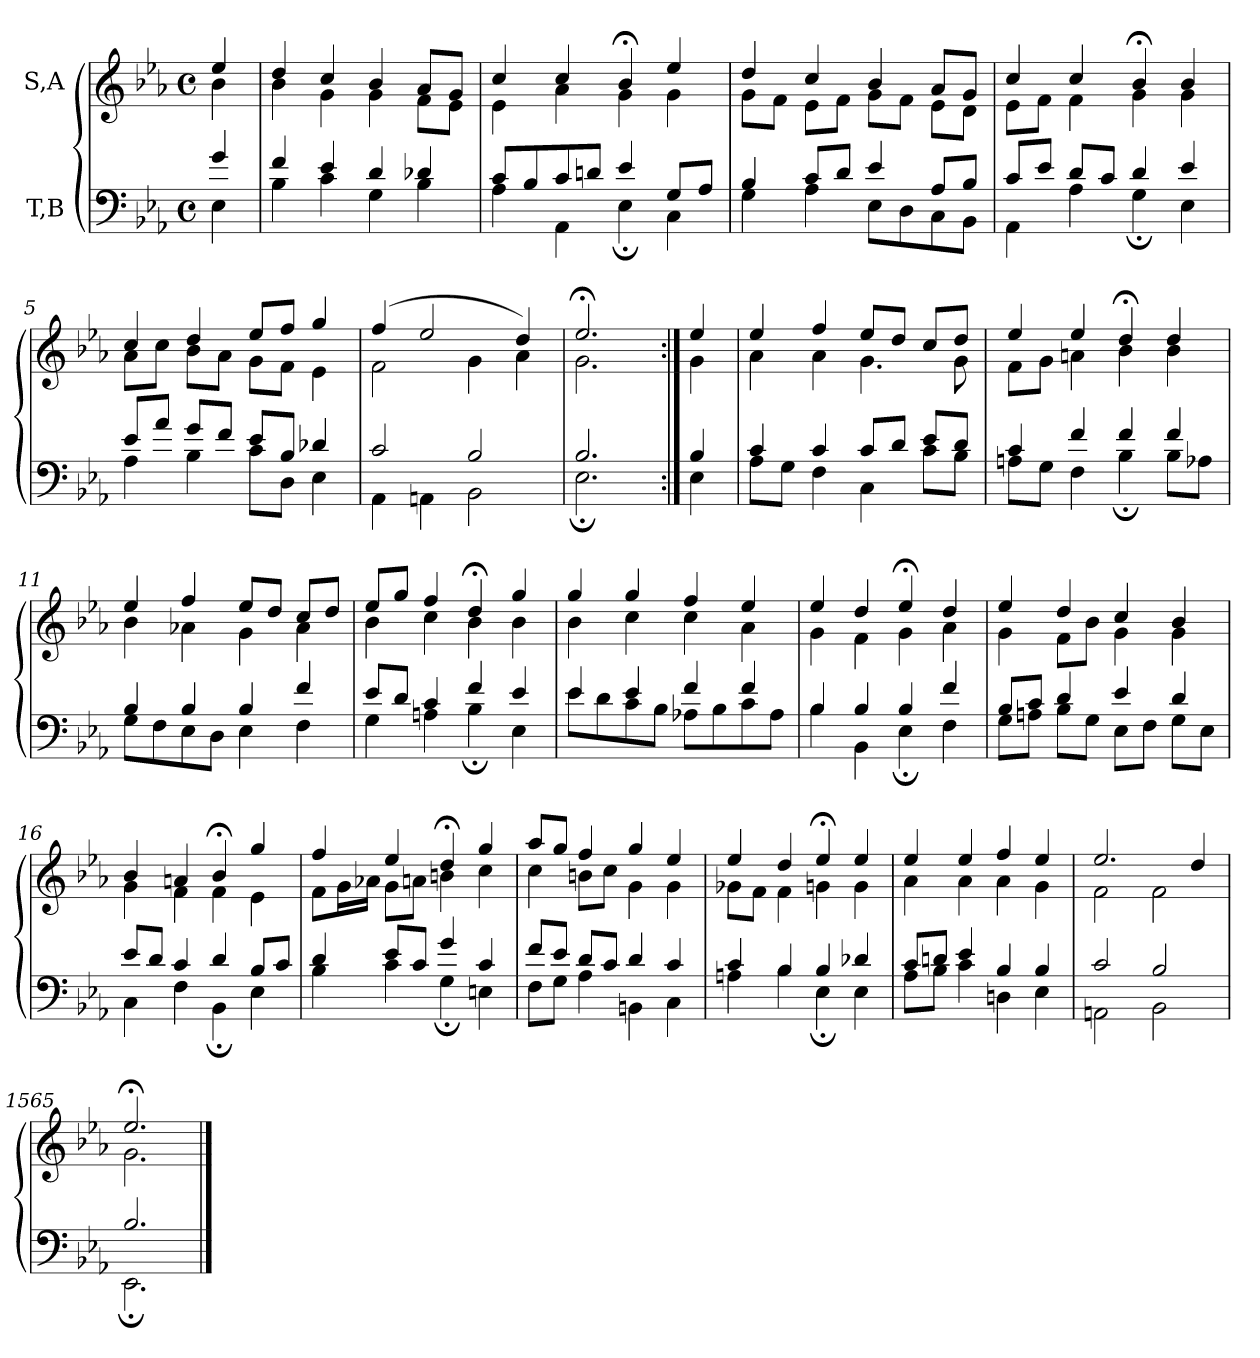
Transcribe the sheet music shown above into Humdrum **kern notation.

**kern	**kern
*part2	*part1
*staff2	*staff1
*I"T,B	*I"S,A
*clefF4	*clefG2
*k[b-e-a-]	*k[b-e-a-]
*M4/4	*M4/4
*met(c)	*met(c)
=	=
*^	*^
4g	4E-	4ee-	4b-
=1	=1	=1	=1
4f	4B-	4dd	4b-
4e-	4c	4cc	4g
4d	4G	4b-	4g
4d-X	4B-	8a-L	8fL
.	.	8gJ	8e-J
=2	=2	=2	=2
8cL	4A-	4cc	4e-
8B-	.	.	.
8c	4AA-	4cc	4a-
8dnJ	.	.	.
4e-	4E-;	4b-;<	4g
8GL	4C	4ee-	4g
8A-J	.	.	.
=3	=3	=3	=3
4B-	4G	4dd	8gL
.	.	.	8fJ
8cL	4A-	4cc	8e-L
8dJ	.	.	8fJ
4e-	8E-L	4b-	8gL
.	8D	.	8fJ
8A-L	8C	8a-L	8e-L
8B-J	8BB-J	8gJ	8dJ
=4	=4	=4	=4
8cL	4AA-	4cc	8e-L
8e-J	.	.	8fJ
8dL	4A-	4cc	4f
8cJ	.	.	.
4d	4G;	4b-;<	4g
4e-	4E-	4b-	4g
=5	=5	=5	=5
8e-L	4A-	4cc	8a-L
8a-J	.	.	8ccJ
8gL	4B-	4dd	8b-L
8fJ	.	.	8a-J
8e-L	8cL	8ee-L	8gL
8B-J	8DJ	8ffJ	8fJ
4d-X	4E-	4gg	4e-
=6	=6	=6	=6
2c	4AA-	(>4ff	2f
.	4AAn	2ee-	.
2B-	2BB-	.	4g
.	.	4dd)	4a-
=1550	=1550	=1550	=1550
2.B-	2.E-;	2.ee-;<	2.g
=1551:|!	=1551:|!	=1551:|!	=1551:|!
4B-	4E-	4ee-	4g
=9	=9	=9	=9
4c	8A-L	4ee-	4a-
.	8GJ	.	.
4c	4F	4ff	4a-
8cL	4C	8ee-L	4.g
8dJ	.	8ddJ	.
8e-L	8cL	8ccL	.
8dJ	8B-J	8ddJ	8g
=10	=10	=10	=10
4c	8AnL	4ee-	8fL
.	8GJ	.	8gJ
4f	4F	4ee-	4an
4f	4B-;	4dd;<	4b-
4f	8B-L	4dd	4b-
.	8A-XJ	.	.
=11	=11	=11	=11
4B-	8GL	4ee-	4b-
.	8F	.	.
4B-	8E-	4ff	4a-X
.	8DJ	.	.
4B-	4E-	8ee-L	4g
.	.	8ddJ	.
4f	4F	8ccL	4a-
.	.	8ddJ	.
=12	=12	=12	=12
8e-L	4G	8ee-L	4b-
8dJ	.	8ggJ	.
4c	4An	4ff	4cc
4f	4B-;	4dd;<	4b-
4e-	4E-	4gg	4b-
=13	=13	=13	=13
4e-	8e-L	4gg	4b-
.	8d	.	.
4e-	8c	4gg	4cc
.	8B-J	.	.
4f	8A-XL	4ff	4cc
.	8B-	.	.
4f	8c	4ee-	4a-
.	8A-J	.	.
=14	=14	=14	=14
4B-	4B-	4ee-	4g
4B-	4BB-	4dd	4f
4B-	4E-;	4ee-;<	4g
4f	4F	4dd	4a-
=15	=15	=15	=15
8B-L	8GL	4ee-	4g
8cJ	8AnJ	.	.
4d	8B-L	4dd	8fL
.	8GJ	.	8b-J
4e-	8E-L	4cc	4g
.	8FJ	.	.
4d	8GL	4b-	4g
.	8E-J	.	.
=16	=16	=16	=16
8e-L	4C	4b-	4g
8dJ	.	.	.
4c	4F	4an	4f
4d	4BB-;	4b-;<	4f
8B-L	4E-	4gg	4e-
8cJ	.	.	.
=17	=17	=17	=17
4d	4B-	4ff	8fL
.	.	.	16gL
.	.	.	16a-XJJ
8e-L	4c	4ee-	8gL
8cJ	.	.	8anJ
4g	4G;	4dd;<	4bn
4c	4En	4gg	4cc
=18	=18	=18	=18
8fL	8FL	8aa-L	4cc
8e-J	8GJ	8ggJ	.
8dL	4A-	4ff	8bnL
8cJ	.	.	8ccJ
4d	4BBn	4gg	4g
4c	4C	4ee-	4g
=19	=19	=19	=19
4c	4An	4ee-	8g-XL
.	.	.	8fJ
4B-	4B-	4dd	4f
4B-	4E-;	4ee-;<	4gn
4d-X	4E-	4ee-	4g
=20	=20	=20	=20
8cL	8A-L	4ee-	4a-
8dnJ	8B-J	.	.
4e-	4c	4ee-	4a-
4B-	4Dn	4ff	4a-
4B-	4E-	4ee-	4g
=21	=21	=21	=21
2c	2AAn	2.ee-	2f
2B-	2BB-	.	2f
.	.	4dd	.
=1565	=1565	=1565	=1565
2.B-	2.EE-;	2.ee-;<	2.g
*v	*v	*	*
*	*v	*v
==	==
*-	*-
